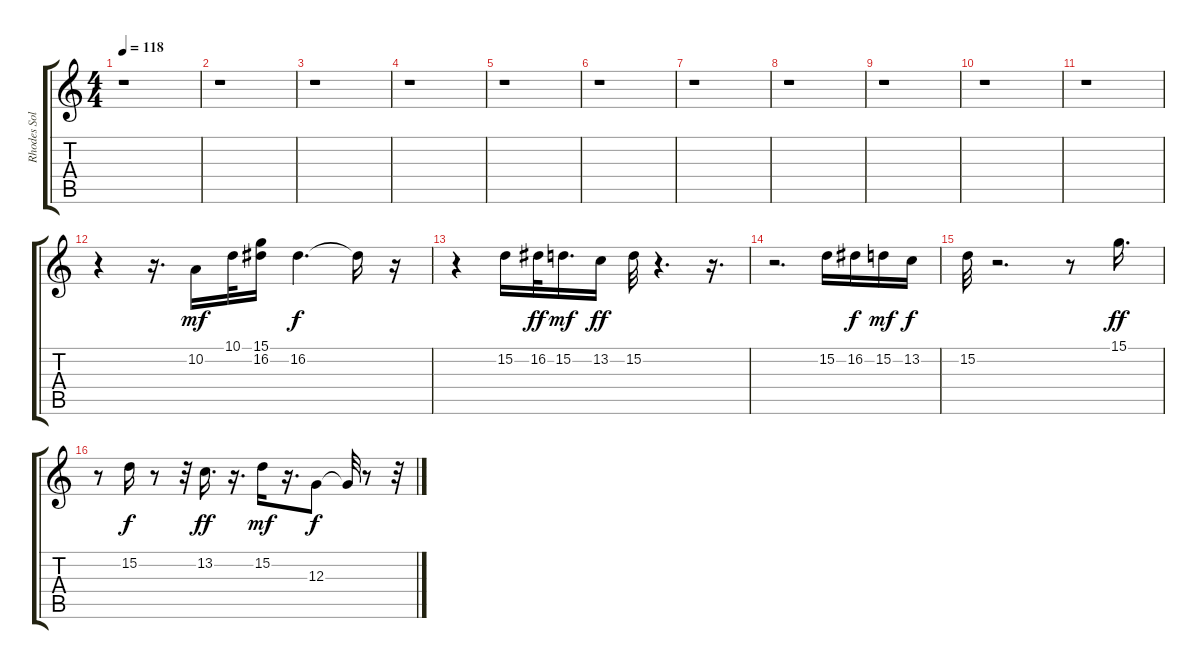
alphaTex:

\track ("Rhodes Solo" "Rhodes Sol") {instrument electricpiano1}
\staff {score tabs}
\tuning (E4 B3 G3 D3 A2 E2) {hide}
\ts (4 4)
\tempo 118
\clef g2
\ks c
r.1{dy mf} |
r.1 |
r.1 |
r.1 |
r.1 |
r.1 |
r.1 |
r.1 |
r.1 |
r.1 |
r.1 |
r.4 r.16{d} 10.2.16 10.1.32 (15.1 16.2).16 16.2.4{d dy f} 16.2{t}.16 r.16 |
r.4 15.2.16 16.2.32{dy ff} 15.2.16{d dy mf} 13.2.16{dy ff} 15.2.32 r.4{d} r.16{d} |
r.2{d} 15.2.16 16.2.16{dy f} 15.2.16{dy mf} 13.2.16{dy f} |
15.2.32 r.2{d} r.8 15.1.16{d dy ff} |
r.8 15.2.16{dy f} r.8 r.32 13.2.16{d dy ff} r.16{d} 15.2.16{dy mf} r.16{d} 12.3.8{dy f} 12.3{t}.32 r.8 r.32
